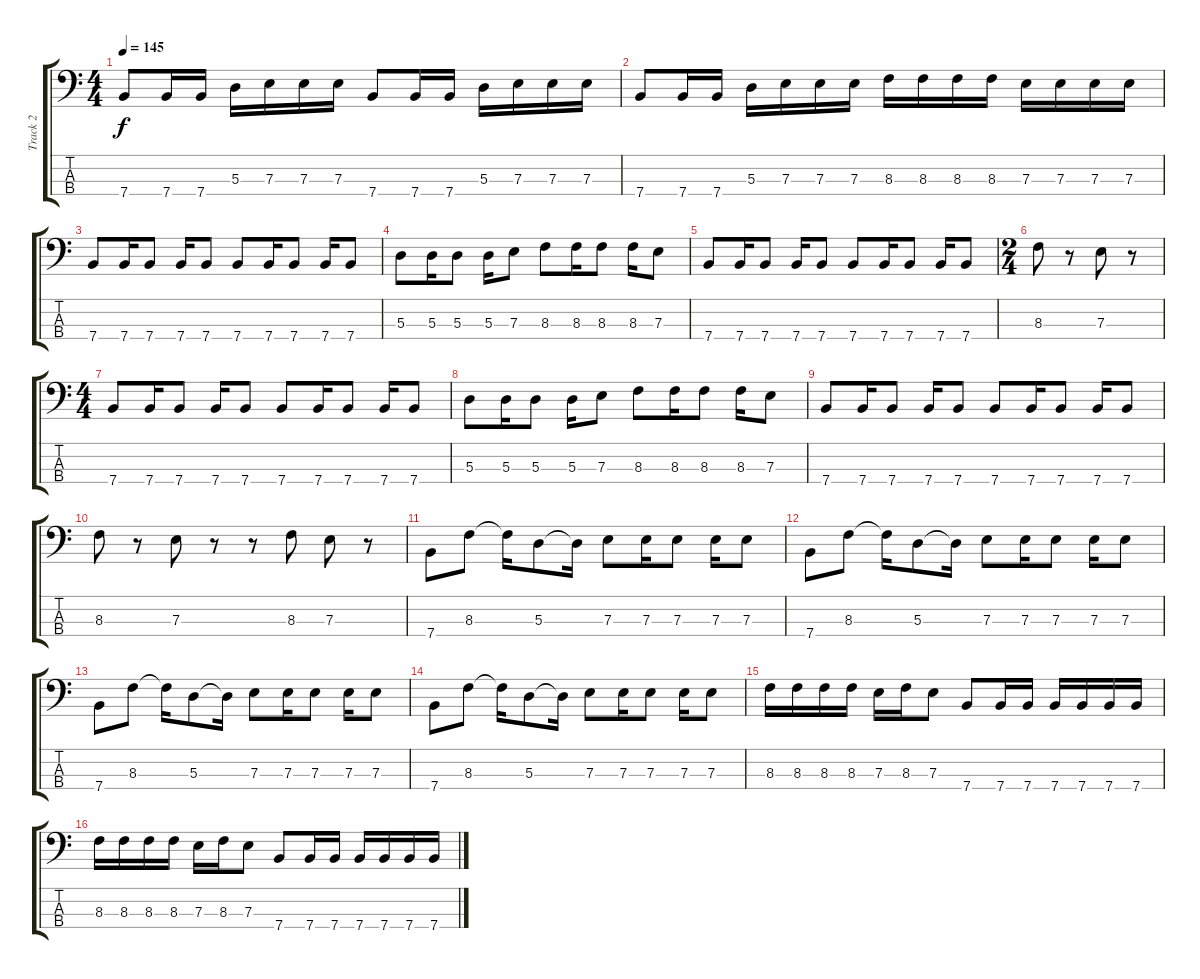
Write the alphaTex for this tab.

\track ("Track 2" "Track 2") {instrument electricbassfinger}
\staff {score tabs}
\tuning (G2 D2 A1 E1) {hide}
\ts (4 4)
\tempo 145
\clef f4
\ks c
7.4.8{dy f} 7.4.16 7.4.16 5.3.16 7.3.16 7.3.16 7.3.16 7.4.8 7.4.16 7.4.16 5.3.16 7.3.16 7.3.16 7.3.16 |
7.4.8 7.4.16 7.4.16 5.3.16 7.3.16 7.3.16 7.3.16 8.3.16 8.3.16 8.3.16 8.3.16 7.3.16 7.3.16 7.3.16 7.3.16 |
7.4.8 7.4.16 7.4.8 7.4.16 7.4.8 7.4.8 7.4.16 7.4.8 7.4.16 7.4.8 |
5.3.8 5.3.16 5.3.8 5.3.16 7.3.8 8.3.8 8.3.16 8.3.8 8.3.16 7.3.8 |
7.4.8 7.4.16 7.4.8 7.4.16 7.4.8 7.4.8 7.4.16 7.4.8 7.4.16 7.4.8 |
\ts (2 4)
8.3.8 r.8 7.3.8 r.8 |
\ts (4 4)
7.4.8 7.4.16 7.4.8 7.4.16 7.4.8 7.4.8 7.4.16 7.4.8 7.4.16 7.4.8 |
5.3.8 5.3.16 5.3.8 5.3.16 7.3.8 8.3.8 8.3.16 8.3.8 8.3.16 7.3.8 |
7.4.8 7.4.16 7.4.8 7.4.16 7.4.8 7.4.8 7.4.16 7.4.8 7.4.16 7.4.8 |
8.3.8 r.8 7.3.8 r.8 r.8 8.3.8 7.3.8 r.8 |
7.4.8 8.3.8 8.3{t}.16 5.3.8 5.3{t}.16 7.3.8 7.3.16 7.3.8 7.3.16 7.3.8 |
7.4.8 8.3.8 8.3{t}.16 5.3.8 5.3{t}.16 7.3.8 7.3.16 7.3.8 7.3.16 7.3.8 |
7.4.8 8.3.8 8.3{t}.16 5.3.8 5.3{t}.16 7.3.8 7.3.16 7.3.8 7.3.16 7.3.8 |
7.4.8 8.3.8 8.3{t}.16 5.3.8 5.3{t}.16 7.3.8 7.3.16 7.3.8 7.3.16 7.3.8 |
8.3.16 8.3.16 8.3.16 8.3.16 7.3.16 8.3.16 7.3.8 7.4.8 7.4.16 7.4.16 7.4.16 7.4.16 7.4.16 7.4.16 |
8.3.16 8.3.16 8.3.16 8.3.16 7.3.16 8.3.16 7.3.8 7.4.8 7.4.16 7.4.16 7.4.16 7.4.16 7.4.16 7.4.16
